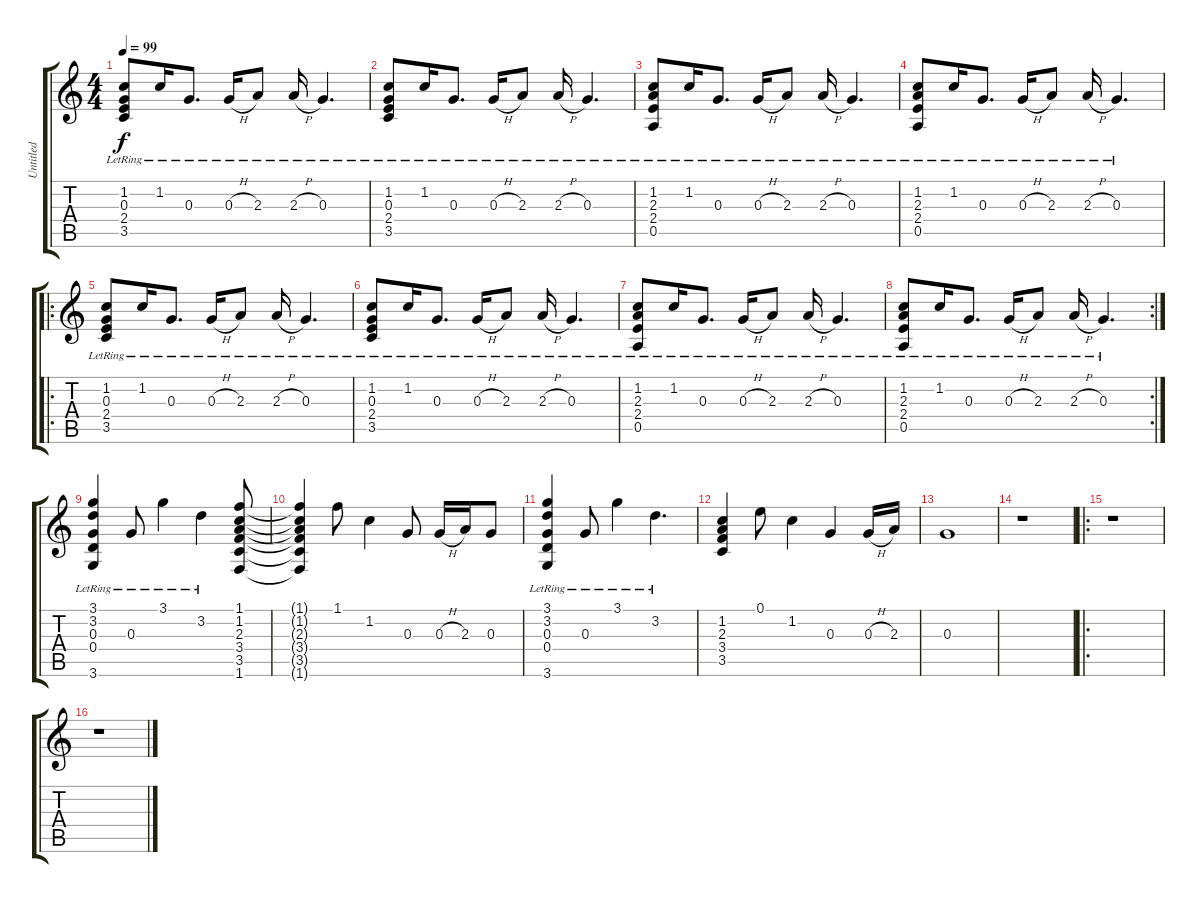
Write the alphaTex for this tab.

\track ("Untitled" "Untitled") {instrument acousticguitarnylon}
\staff {score tabs}
\tuning (E4 B3 G3 D3 A2 E2) {hide}
\ts (4 4)
\tempo 99
\clef g2
\ks c
(1.2{lr} 0.3{lr} 2.4{lr} 3.5{lr}).8{dy f} 1.2{lr}.16 0.3{lr}.8{d} 0.3{h lr}.16 2.3{lr}.8 2.3{h lr}.16 0.3{lr}.4{d} |
(1.2{lr} 0.3{lr} 2.4{lr} 3.5{lr}).8 1.2{lr}.16 0.3{lr}.8{d} 0.3{h lr}.16 2.3{lr}.8 2.3{h lr}.16 0.3{lr}.4{d} |
(1.2{lr} 2.3{lr} 2.4{lr} 0.5{lr}).8 1.2{lr}.16 0.3{lr}.8{d} 0.3{h lr}.16 2.3{lr}.8 2.3{h lr}.16 0.3{lr}.4{d} |
(1.2{lr} 2.3{lr} 2.4{lr} 0.5{lr}).8 1.2{lr}.16 0.3{lr}.8{d} 0.3{h lr}.16 2.3{lr}.8 2.3{h lr}.16 0.3{lr}.4{d} |
\ro
(1.2{lr} 0.3{lr} 2.4{lr} 3.5{lr}).8 1.2{lr}.16 0.3{lr}.8{d} 0.3{h lr}.16 2.3{lr}.8 2.3{h lr}.16 0.3{lr}.4{d} |
(1.2{lr} 0.3{lr} 2.4{lr} 3.5{lr}).8 1.2{lr}.16 0.3{lr}.8{d} 0.3{h lr}.16 2.3{lr}.8 2.3{h lr}.16 0.3{lr}.4{d} |
(1.2{lr} 2.3{lr} 2.4{lr} 0.5{lr}).8 1.2{lr}.16 0.3{lr}.8{d} 0.3{h lr}.16 2.3{lr}.8 2.3{h lr}.16 0.3{lr}.4{d} |
\rc 2
(1.2{lr} 2.3{lr} 2.4{lr} 0.5{lr}).8 1.2{lr}.16 0.3{lr}.8{d} 0.3{h lr}.16 2.3{lr}.8 2.3{h lr}.16 0.3{lr}.4{d} |
(3.1{lr} 3.2{lr} 0.3{lr} 0.4{lr} 3.6{lr}).4 0.3{lr}.8 3.1{lr}.4 3.2{lr}.4 (1.1 1.2 2.3 3.4 3.5 1.6).8 |
(1.1{t} 1.2{t} 2.3{t} 3.4{t} 3.5{t} 1.6{t}).4 1.1.8 1.2.4 0.3.8 0.3{h}.16 2.3.16 0.3.8 |
(3.1{lr} 3.2{lr} 0.3{lr} 0.4{lr} 3.6{lr}).4 0.3{lr}.8 3.1{lr}.4 3.2{lr}.4{d} |
(1.2 2.3 3.4 3.5).4 0.1.8 1.2.4 0.3.4 0.3{h}.16 2.3.16 |
0.3.1 |
r.1 |
\ro
r.1 |
r.1
